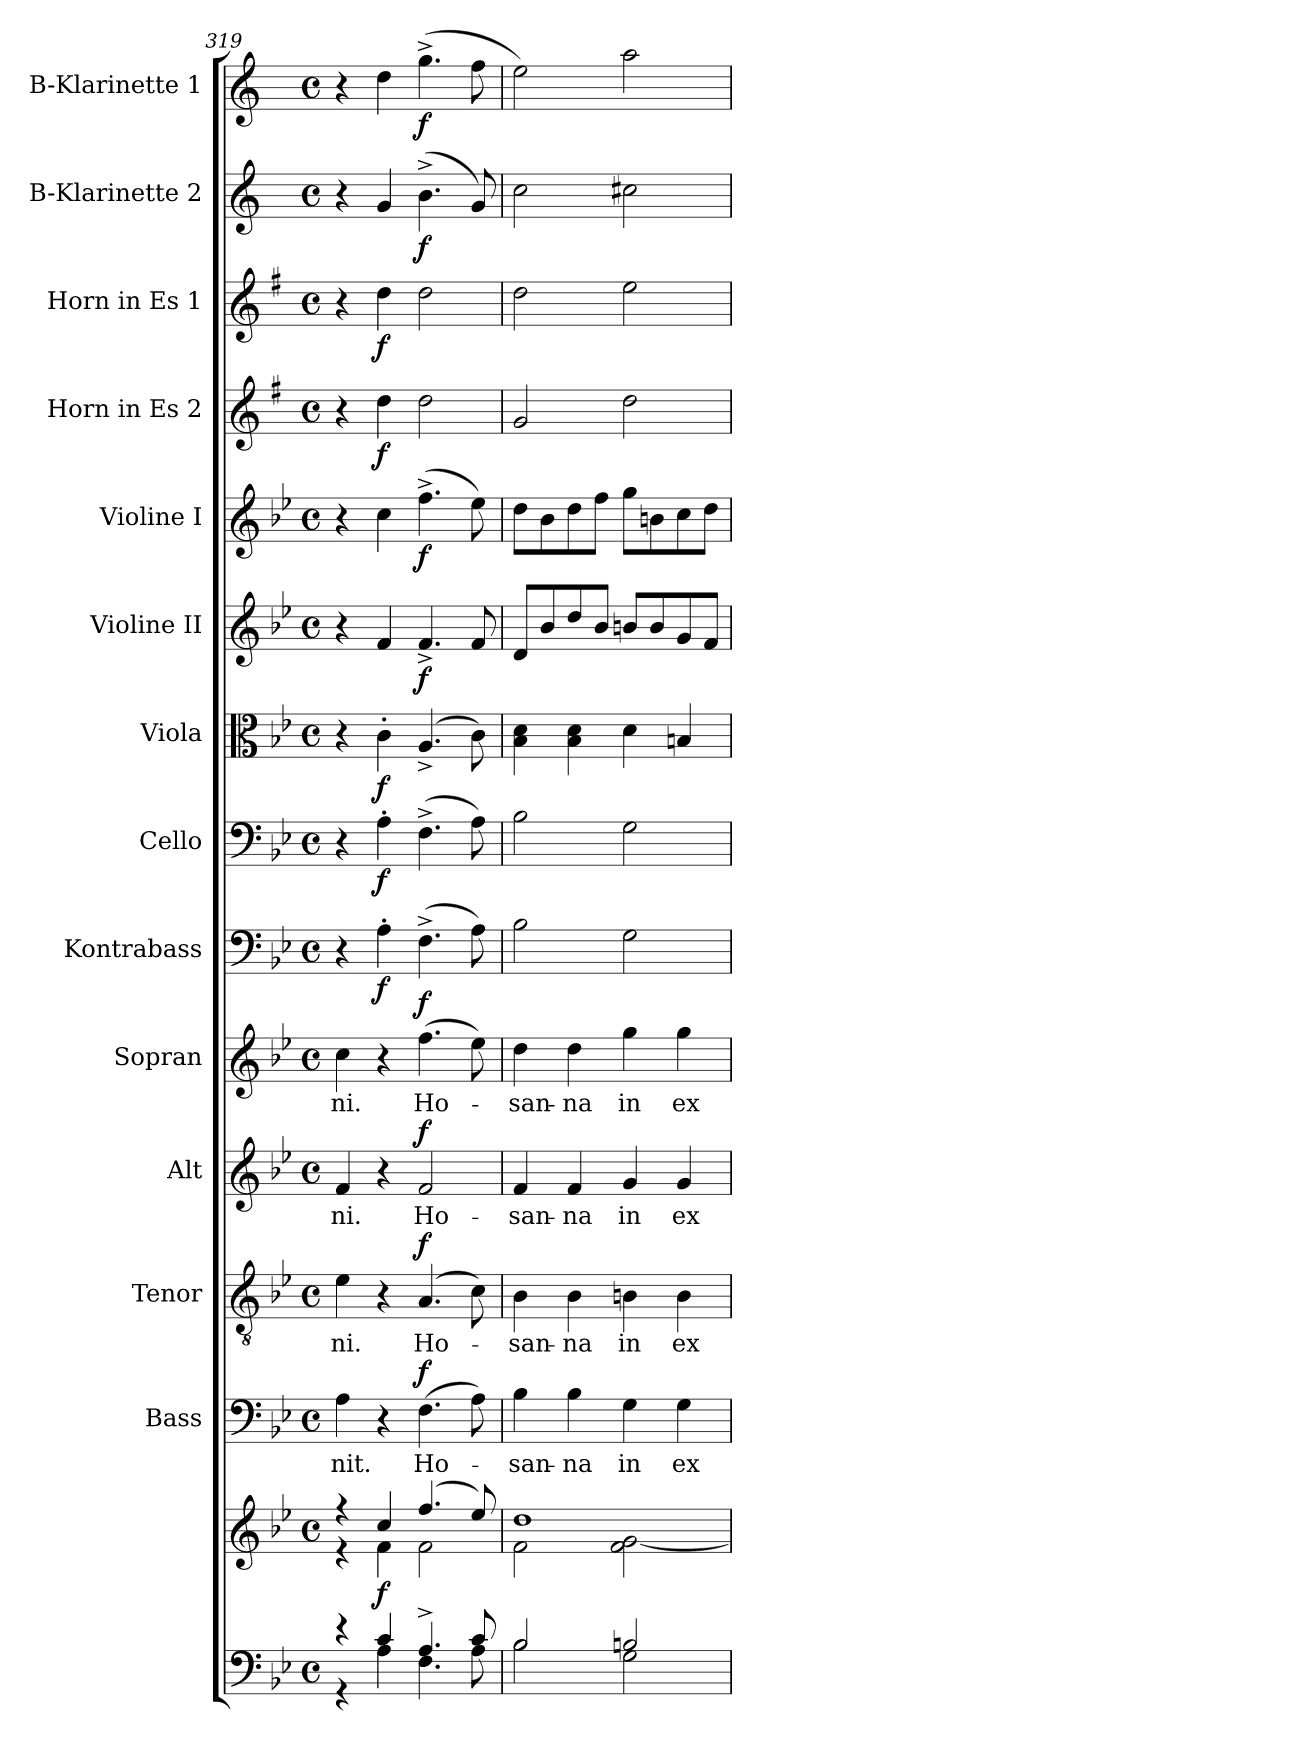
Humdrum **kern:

**kern	**kern	**dynam	**kern	**text	**dynam	**kern	**text	**dynam	**kern	**text	**dynam	**kern	**text	**dynam	**kern	**dynam	**kern	**dynam	**kern	**dynam	**kern	**dynam	**kern	**dynam	**kern	**dynam	**kern	**dynam	**kern	**dynam	**kern	**dynam
*part14	*part14	*part14	*part13	*part13	*part13	*part12	*part12	*part12	*part11	*part11	*part11	*part10	*part10	*part10	*part9	*part9	*part8	*part8	*part7	*part7	*part6	*part6	*part5	*part5	*part4	*part4	*part3	*part3	*part2	*part2	*part1	*part1
*staff15	*staff14	*staff14/15	*staff13	*staff13	*staff13	*staff12	*staff12	*staff12	*staff11	*staff11	*staff11	*staff10	*staff10	*staff10	*staff9	*staff9	*staff8	*staff8	*staff7	*staff7	*staff6	*staff6	*staff5	*staff5	*staff4	*staff4	*staff3	*staff3	*staff2	*staff2	*staff1	*staff1
*	*	*	*I"Bass	*	*	*I"Tenor	*	*	*I"Alt	*	*	*I"Sopran	*	*	*I"Kontrabass	*	*I"Cello	*	*I"Viola	*	*I"Violine II	*	*I"Violine I	*	*I"Horn in Es 2	*	*I"Horn in Es 1	*	*I"B-Klarinette 2	*	*I"B-Klarinette 1	*
*	*	*	*I'B.	*	*	*I'T.	*	*	*I'A.	*	*	*I'S.	*	*	*I'Kb.	*	*	*	*I'Vla.	*	*I'Vl. II	*	*I'Vl. I	*	*I'Hrn. 2	*	*I'Hrn. 1	*	*I'Kl. 2	*	*I'Kl. 1	*
*clefF4	*clefG2	*	*clefF4	*	*	*clefGv2	*	*	*clefG2	*	*	*clefG2	*	*	*clefF4	*	*clefF4	*	*clefC3	*	*clefG2	*	*clefG2	*	*clefG2	*	*clefG2	*	*clefG2	*	*clefG2	*
*	*	*	*	*	*	*	*	*	*	*	*	*	*	*	*ITrd7c12	*	*	*	*	*	*	*	*	*	*ITrd5c9	*	*ITrd5c9	*	*ITrd1c2	*	*ITrd1c2	*
*k[b-e-]	*k[b-e-]	*	*k[b-e-]	*	*	*k[b-e-]	*	*	*k[b-e-]	*	*	*k[b-e-]	*	*	*k[b-e-]	*	*k[b-e-]	*	*k[b-e-]	*	*k[b-e-]	*	*k[b-e-]	*	*k[b-e-]	*	*k[b-e-]	*	*k[b-e-]	*	*k[b-e-]	*
*B-:	*B-:	*	*B-:	*	*	*B-:	*	*	*B-:	*	*	*B-:	*	*	*B-:	*	*B-:	*	*B-:	*	*B-:	*	*B-:	*	*B-:	*	*B-:	*	*B-:	*	*B-:	*
*M4/4	*M4/4	*	*M4/4	*	*	*M4/4	*	*	*M4/4	*	*	*M4/4	*	*	*M4/4	*	*M4/4	*	*M4/4	*	*M4/4	*	*M4/4	*	*M4/4	*	*M4/4	*	*M4/4	*	*M4/4	*
*met(c)	*met(c)	*	*met(c)	*	*	*met(c)	*	*	*met(c)	*	*	*met(c)	*	*	*met(c)	*	*met(c)	*	*met(c)	*	*met(c)	*	*met(c)	*	*met(c)	*	*met(c)	*	*met(c)	*	*met(c)	*
=319	=319	=319	=319	=319	=319	=319	=319	=319	=319	=319	=319	=319	=319	=319	=319	=319	=319	=319	=319	=319	=319	=319	=319	=319	=319	=319	=319	=319	=319	=319	=319	=319
*^	*^	*	*	*	*	*	*	*	*	*	*	*	*	*	*	*	*	*	*	*	*	*	*	*	*	*	*	*	*	*	*	*
!	!	!	!	!	!	!LO:LY:b	!	!	!LO:LY:b	!	!	!LO:LY:b	!	!	!LO:LY:b	!	!	!	!	!	!	!	!	!	!	!	!	!	!	!	!	!	!	!
4r	4r	4r	4r	.	4A\	-nit.	.	4e-\	-ni.	.	4f/	-ni.	.	4cc\	-ni.	.	4r	.	4r	.	4r	.	4r	.	4r	.	4r	.	4r	.	4r	.	4r	.
!	!	!	!	!LO:DY:b	!	!	!	!	!	!	!	!	!	!	!	!	!	!LO:DY:b	!	!LO:DY:b	!	!LO:DY:b	!	!	!	!	!	!LO:DY:b	!	!LO:DY:b	!	!	!	!
4c/	4A\	4cc/	4f\	f	4r	.	.	4r	.	.	4r	.	.	4r	.	.	4AA'>\	f	4A'>\	f	4c'>\	f	4f/	.	4cc\	.	4f\	f	4f\	f	4f/	.	4cc\	.
!	!	!	!	!	!	!LO:LY:b	!LO:DY:a	!	!LO:LY:b	!LO:DY:a	!	!LO:LY:b	!LO:DY:a	!	!LO:LY:b	!LO:DY:a	!	!	!	!	!	!	!	!LO:DY:b	!	!LO:DY:b	!	!	!	!	!	!LO:DY:b	!	!LO:DY:b
4.A^>/	4.F\	(4.ff/	2f\	.	(>4.F\	Ho-	f	(4.A/	Ho-	f	2f/	Ho-	f	(>4.ff\	Ho-	f	(>4.FF^>\	.	(>4.F^>\	.	(4.A^</	.	4.f^</	f	(>4.ff^>\	f	2f\	.	2f\	.	(>4.a^>\	f	(>4.ff^>\	f
8c/	8A\	8ee-/)	.	.	8A\)	.	.	8c\)	.	.	.	.	.	8ee-\)	.	.	8AA\)	.	8A\)	.	8c\)	.	8f/	.	8ee-\)	.	.	.	.	.	8f/)	.	8ee-\	.
=320	=320	=320	=320	=320	=320	=320	=320	=320	=320	=320	=320	=320	=320	=320	=320	=320	=320	=320	=320	=320	=320	=320	=320	=320	=320	=320	=320	=320	=320	=320	=320	=320	=320	=320
!	!	!	!	!	!	!LO:LY:b	!	!	!LO:LY:b	!	!	!LO:LY:b	!	!	!LO:LY:b	!	!	!	!	!	!	!	!	!	!	!	!	!	!	!	!	!	!	!
2B-/	2B-\	1dd	2f\	.	4B-\	-san-	.	4B-\	-san-	.	4f/	-san-	.	4dd\	-san-	.	2BB-\	.	2B-\	.	4B-\ 4d\	.	8d/L	.	8dd\L	.	2B-/	.	2f\	.	2b-\	.	2dd\)	.
.	.	.	.	.	.	.	.	.	.	.	.	.	.	.	.	.	.	.	.	.	.	.	8b-/	.	8b-\	.	.	.	.	.	.	.	.	.
!	!	!	!	!	!	!LO:LY:b	!	!	!LO:LY:b	!	!	!LO:LY:b	!	!	!LO:LY:b	!	!	!	!	!	!	!	!	!	!	!	!	!	!	!	!	!	!	!
.	.	.	.	.	4B-\	-na	.	4B-\	-na	.	4f/	-na	.	4dd\	-na	.	.	.	.	.	4B-\ 4d\	.	8dd/	.	8dd\	.	.	.	.	.	.	.	.	.
.	.	.	.	.	.	.	.	.	.	.	.	.	.	.	.	.	.	.	.	.	.	.	8b-/J	.	8ff\J	.	.	.	.	.	.	.	.	.
!	!	!	!	!	!	!LO:LY:b	!	!	!LO:LY:b	!	!	!LO:LY:b	!	!	!LO:LY:b	!	!	!	!	!	!	!	!	!	!	!	!	!	!	!	!	!	!	!
2Bn/	2G\	.	2f\ [<2g\	.	4G\	in	.	4Bn\	in	.	4g/	in	.	4gg\	in	.	2GG\	.	2G\	.	4d\	.	8bn/L	.	8gg\L	.	2f\	.	2g\	.	2bn\	.	2gg\	.
.	.	.	.	.	.	.	.	.	.	.	.	.	.	.	.	.	.	.	.	.	.	.	8b/	.	8bn\	.	.	.	.	.	.	.	.	.
!	!	!	!	!	!	!LO:LY:b	!	!	!LO:LY:b	!	!	!LO:LY:b	!	!	!LO:LY:b	!	!	!	!	!	!	!	!	!	!	!	!	!	!	!	!	!	!	!
.	.	.	.	.	4G\	ex-	.	4B\	ex-	.	4g/	ex-	.	4gg\	ex-	.	.	.	.	.	4Bn/	.	8g/	.	8cc\	.	.	.	.	.	.	.	.	.
.	.	.	.	.	.	.	.	.	.	.	.	.	.	.	.	.	.	.	.	.	.	.	8f/J	.	8dd\J	.	.	.	.	.	.	.	.	.
*v	*v	*	*	*	*	*	*	*	*	*	*	*	*	*	*	*	*	*	*	*	*	*	*	*	*	*	*	*	*	*	*	*	*	*
*	*v	*v	*	*	*	*	*	*	*	*	*	*	*	*	*	*	*	*	*	*	*	*	*	*	*	*	*	*	*	*	*	*	*
=	=	=	=	=	=	=	=	=	=	=	=	=	=	=	=	=	=	=	=	=	=	=	=	=	=	=	=	=	=	=	=	=
*-	*-	*-	*-	*-	*-	*-	*-	*-	*-	*-	*-	*-	*-	*-	*-	*-	*-	*-	*-	*-	*-	*-	*-	*-	*-	*-	*-	*-	*-	*-	*-	*-
